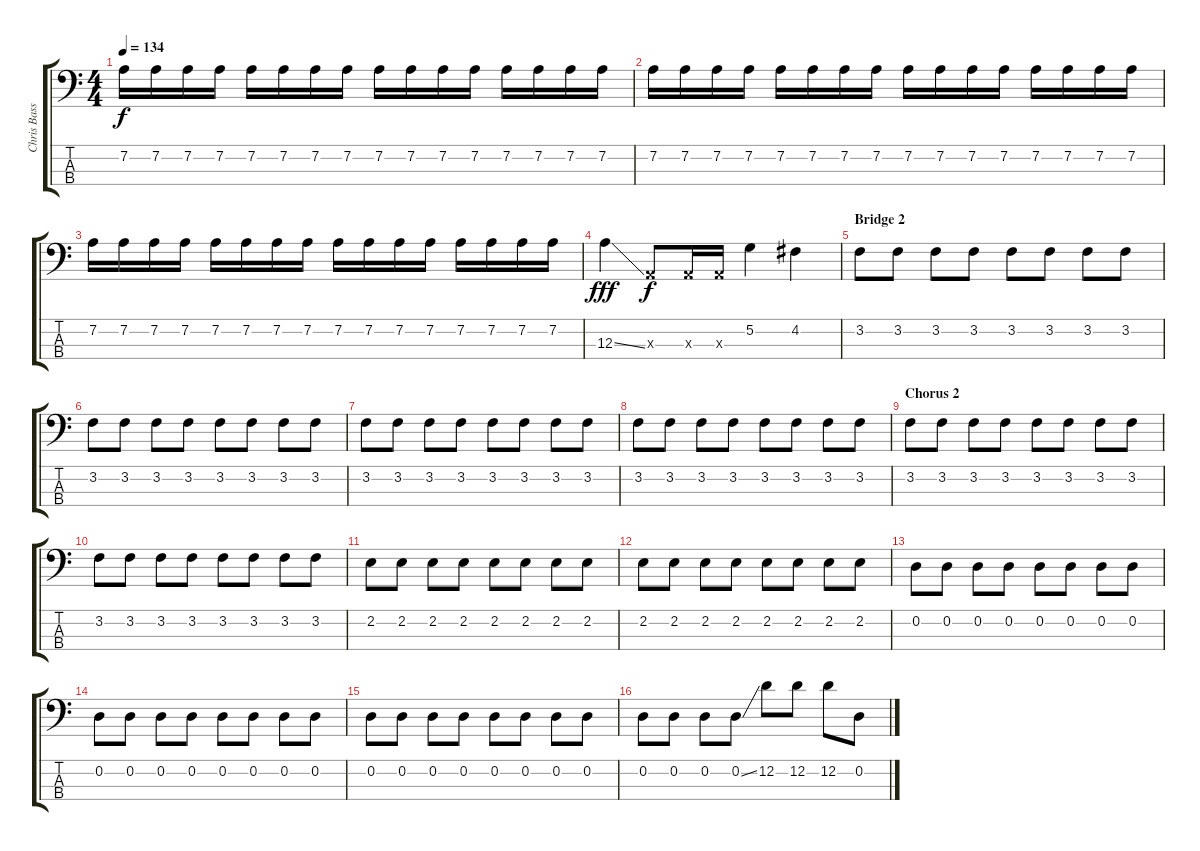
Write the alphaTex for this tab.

\track ("Chris Bass" "Chris Bass") {instrument synthbass2}
\staff {score tabs}
\tuning (G2 D2 A1 D1) {hide}
\ts (4 4)
\tempo 134
\clef f4
\ks c
7.2.16{dy f} 7.2.16 7.2.16 7.2.16 7.2.16 7.2.16 7.2.16 7.2.16 7.2.16 7.2.16 7.2.16 7.2.16 7.2.16 7.2.16 7.2.16 7.2.16 |
7.2.16 7.2.16 7.2.16 7.2.16 7.2.16 7.2.16 7.2.16 7.2.16 7.2.16 7.2.16 7.2.16 7.2.16 7.2.16 7.2.16 7.2.16 7.2.16 |
7.2.16 7.2.16 7.2.16 7.2.16 7.2.16 7.2.16 7.2.16 7.2.16 7.2.16 7.2.16 7.2.16 7.2.16 7.2.16 7.2.16 7.2.16 7.2.16 |
12.3{ss}.4{dy fff} 0.3{x}.8{dy f} 0.3{x}.16 0.3{x}.16 5.2.4 4.2.4 |
\section ("" "Bridge 2")
3.2.8 3.2.8 3.2.8 3.2.8 3.2.8 3.2.8 3.2.8 3.2.8 |
3.2.8 3.2.8 3.2.8 3.2.8 3.2.8 3.2.8 3.2.8 3.2.8 |
3.2.8 3.2.8 3.2.8 3.2.8 3.2.8 3.2.8 3.2.8 3.2.8 |
3.2.8 3.2.8 3.2.8 3.2.8 3.2.8 3.2.8 3.2.8 3.2.8 |
\section ("" "Chorus 2")
3.2.8 3.2.8 3.2.8 3.2.8 3.2.8 3.2.8 3.2.8 3.2.8 |
3.2.8 3.2.8 3.2.8 3.2.8 3.2.8 3.2.8 3.2.8 3.2.8 |
2.2.8 2.2.8 2.2.8 2.2.8 2.2.8 2.2.8 2.2.8 2.2.8 |
2.2.8 2.2.8 2.2.8 2.2.8 2.2.8 2.2.8 2.2.8 2.2.8 |
0.2.8 0.2.8 0.2.8 0.2.8 0.2.8 0.2.8 0.2.8 0.2.8 |
0.2.8 0.2.8 0.2.8 0.2.8 0.2.8 0.2.8 0.2.8 0.2.8 |
0.2.8 0.2.8 0.2.8 0.2.8 0.2.8 0.2.8 0.2.8 0.2.8 |
0.2.8 0.2.8 0.2.8 0.2{ss}.8 12.2.8 12.2.8 12.2.8 0.2{ss}.8
